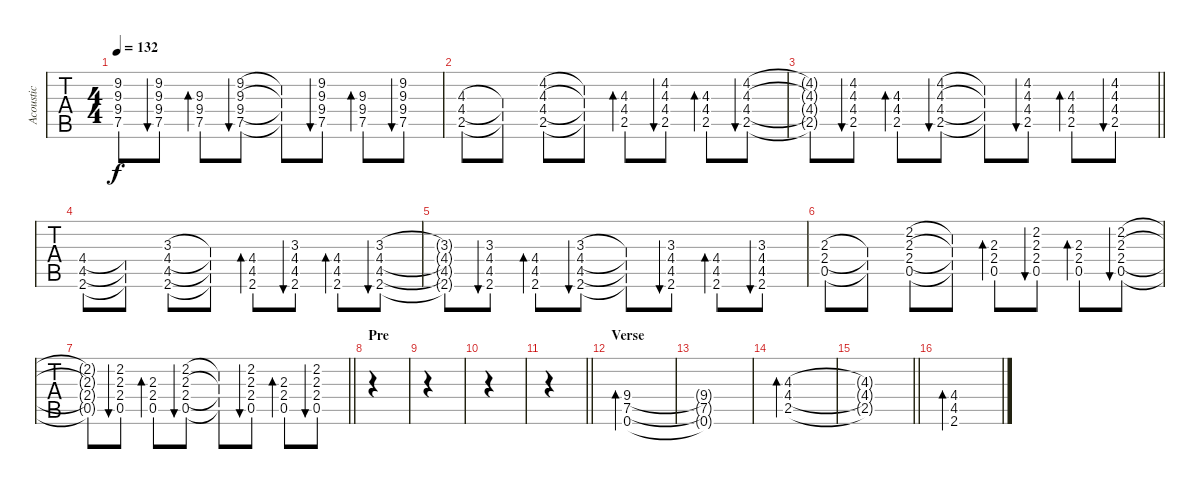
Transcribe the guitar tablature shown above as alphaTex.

\track ("Acoustic" "Acoustic") {instrument acousticguitarsteel}
\staff {tabs}
\tuning (E4 B3 G3 D3 A2 E2) {hide}
\ts (4 4)
\tempo 132
\clef g2
\ks c
(9.2{t} 9.3{t} 9.4{t} 7.5{t}).8{dy f} (9.2 9.3 9.4 7.5).8{bu 60} (9.3 9.4 7.5).8{bd 60} (9.2 9.3 9.4 7.5).8{bu 60} (9.2{t} 9.3{t} 9.4{t} 7.5{t}).8 (9.2 9.3 9.4 7.5).8{bu 60} (9.3 9.4 7.5).8{bd 60} (9.2 9.3 9.4 7.5).8{bu 60} |
(4.3 4.4 2.5).8 (4.3{t} 4.4{t} 2.5{t}).8 (4.2 4.3 4.4 2.5).8 (4.2{t} 4.3{t} 4.4{t} 2.5{t}).8 (4.3 4.4 2.5).8{bd 60} (4.2 4.3 4.4 2.5).8{bu 60} (4.3 4.4 2.5).8{bd 60} (4.2 4.3 4.4 2.5).8{bu 60} |
\barLineRight lightlight
(4.2{t} 4.3{t} 4.4{t} 2.5{t}).8 (4.2 4.3 4.4 2.5).8{bu 60} (4.3 4.4 2.5).8{bd 60} (4.2 4.3 4.4 2.5).8{bu 60} (4.2{t} 4.3{t} 4.4{t} 2.5{t}).8 (4.2 4.3 4.4 2.5).8{bu 60} (4.3 4.4 2.5).8{bd 60} (4.2 4.3 4.4 2.5).8{bu 60} |
(4.4 4.5 2.6).8 (4.4{t} 4.5{t} 2.6{t}).8 (3.3 4.4 4.5 2.6).8 (3.3{t} 4.4{t} 4.5{t} 2.6{t}).8 (4.4 4.5 2.6).8{bd 60} (3.3 4.4 4.5 2.6).8{bu 60} (4.4 4.5 2.6).8{bd 60} (3.3 4.4 4.5 2.6).8{bu 60} |
(3.3{t} 4.4{t} 4.5{t} 2.6{t}).8 (3.3 4.4 4.5 2.6).8{bu 60} (4.4 4.5 2.6).8{bd 60} (3.3 4.4 4.5 2.6).8{bu 60} (3.3{t} 4.4{t} 4.5{t} 2.6{t}).8 (3.3 4.4 4.5 2.6).8{bu 60} (4.4 4.5 2.6).8{bd 60} (3.3 4.4 4.5 2.6).8{bu 60} |
(2.3 2.4 0.5).8 (2.3{t} 2.4{t} 0.5{t}).8 (2.2 2.3 2.4 0.5).8 (2.2{t} 2.3{t} 2.4{t} 0.5{t}).8 (2.3 2.4 0.5).8{bd 60} (2.2 2.3 2.4 0.5).8{bu 60} (2.3 2.4 0.5).8{bd 60} (2.2 2.3 2.4 0.5).8{bu 60} |
\barLineRight lightlight
(2.2{t} 2.3{t} 2.4{t} 0.5{t}).8 (2.2 2.3 2.4 0.5).8{bu 60} (2.3 2.4 0.5).8{bd 60} (2.2 2.3 2.4 0.5).8{bu 60} (2.2{t} 2.3{t} 2.4{t} 0.5{t}).8 (2.2 2.3 2.4 0.5).8{bu 60} (2.3 2.4 0.5).8{bd 60} (2.2 2.3 2.4 0.5).8{bu 60} |
\section ("" "Pre")
|
|
|
\barLineRight lightlight
|
\section ("" "Verse")
(9.4 7.5 0.6).1{bd 240} |
(9.4{t} 7.5{t} 0.6{t}).1 |
(4.3 4.4 2.5).1{bd 240} |
\barLineRight lightlight
(4.3{t} 4.4{t} 2.5{t}).1 |
(4.4 4.5 2.6).1{bd 240}
